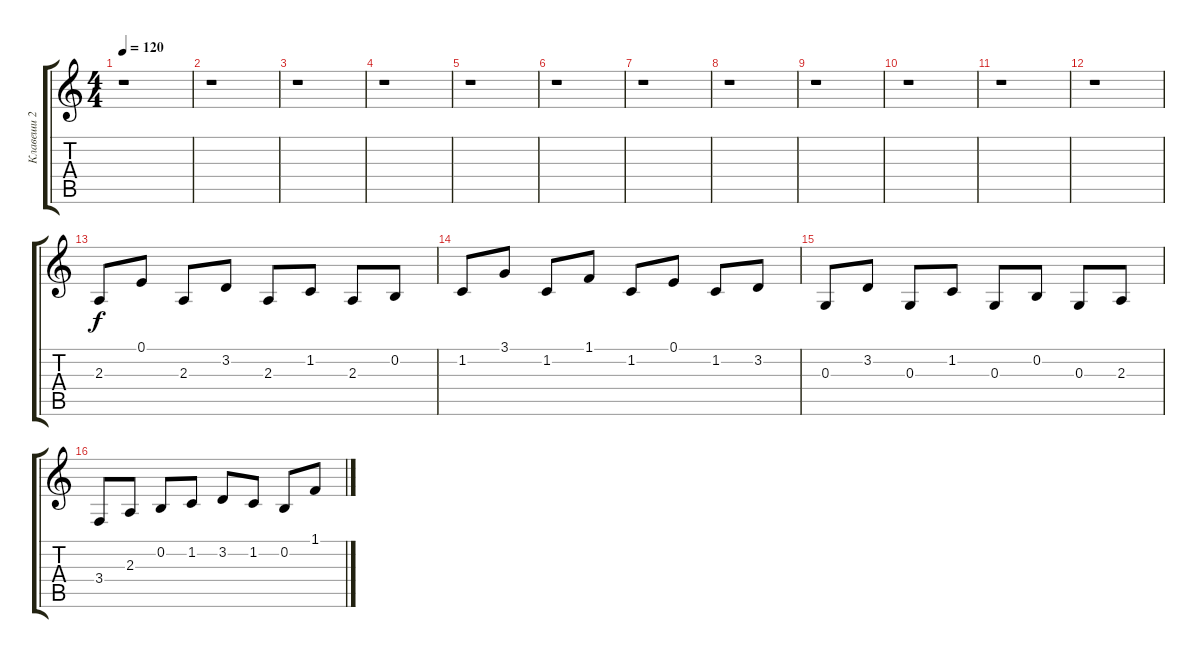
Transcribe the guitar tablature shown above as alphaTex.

\track ("Клавеши 2" "Клавеши 2") {instrument pad1newage}
\staff {score tabs}
\tuning (E4 B3 G3 D3 A2 E2) {hide}
\ts (4 4)
\tempo 120
\clef g2
\ks c
r.1{dy f} |
r.1 |
r.1 |
r.1 |
r.1 |
r.1 |
r.1 |
r.1 |
r.1 |
r.1 |
r.1 |
r.1 |
2.3.8 0.1.8 2.3.8 3.2.8 2.3.8 1.2.8 2.3.8 0.2.8 |
1.2.8 3.1.8 1.2.8 1.1.8 1.2.8 0.1.8 1.2.8 3.2.8 |
0.3.8 3.2.8 0.3.8 1.2.8 0.3.8 0.2.8 0.3.8 2.3.8 |
3.4.8 2.3.8 0.2.8 1.2.8 3.2.8 1.2.8 0.2.8 1.1.8
